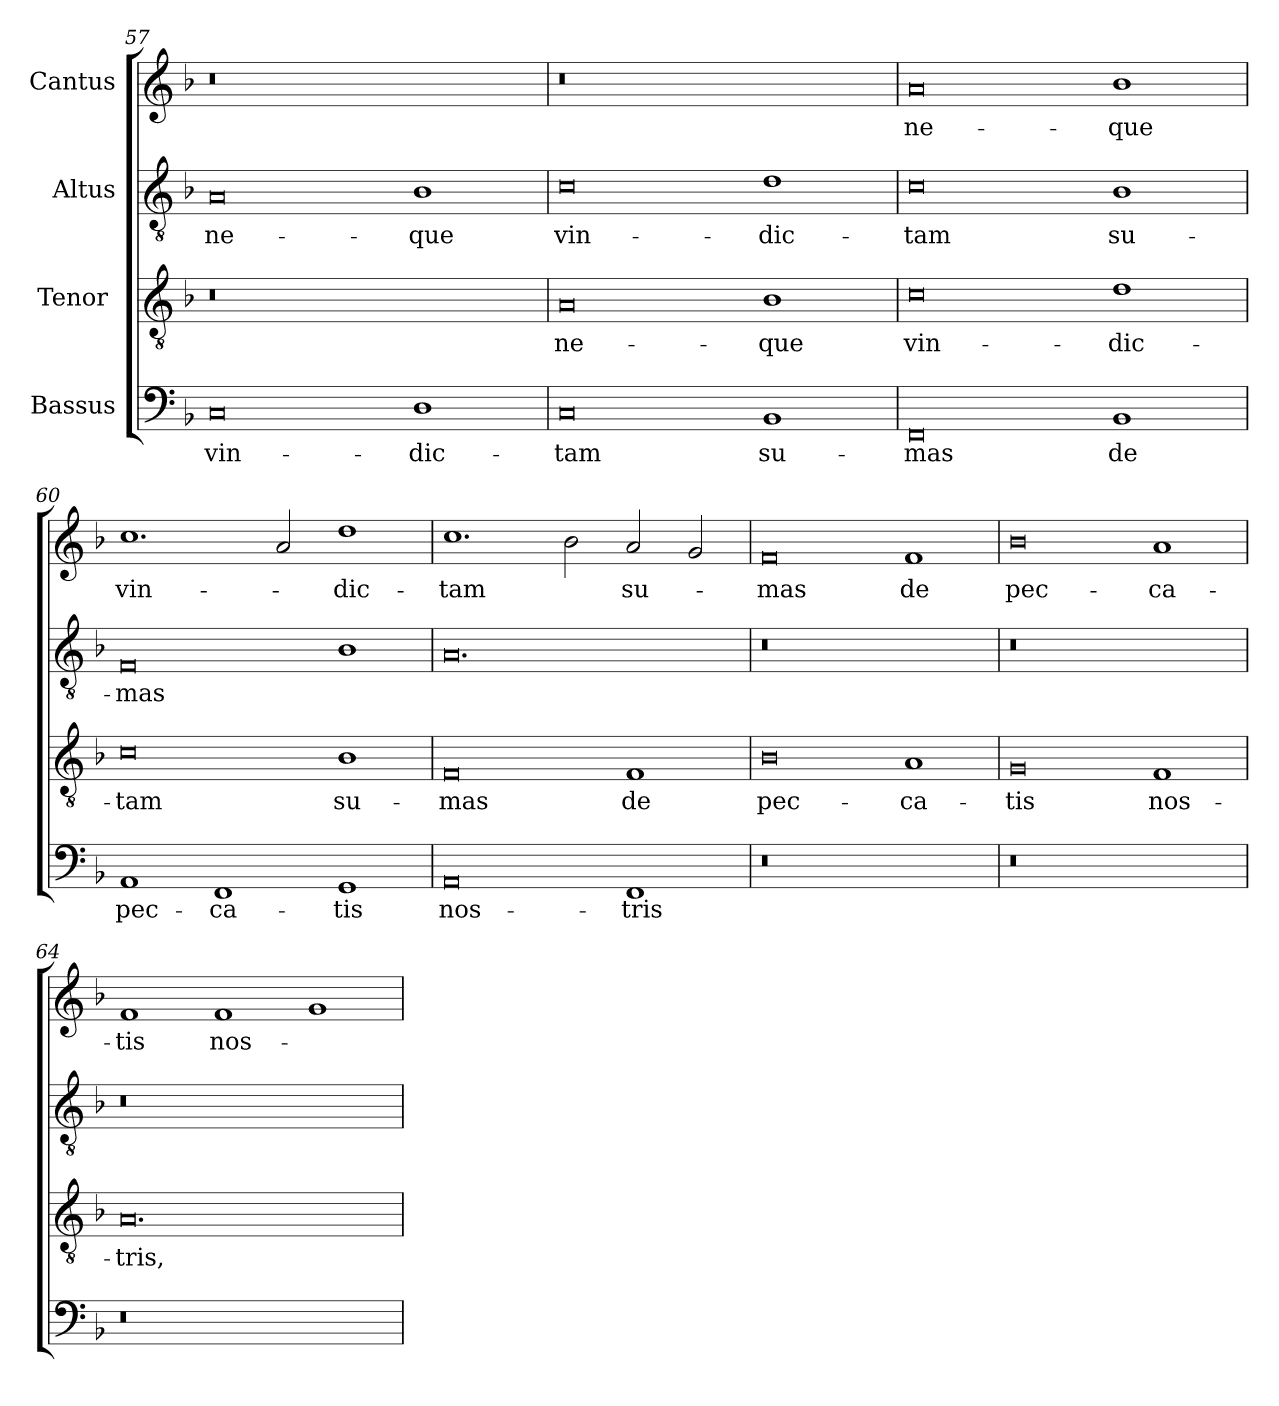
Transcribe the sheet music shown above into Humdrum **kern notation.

**kern	**text	**kern	**text	**kern	**text	**kern	**text
*part4	*part4	*part3	*part3	*part2	*part2	*part1	*part1
*staff4	*staff4	*staff3	*staff3	*staff2	*staff2	*staff1	*staff1
*I"Bassus	*	*I"Tenor 	*	*I"Altus	*	*I"Cantus	*
*clefF4	*	*clefGv2	*	*clefGv2	*	*clefG2	*
*k[b-]	*	*k[b-]	*	*k[b-]	*	*k[b-]	*
*F:	*	*F:	*	*F:	*	*F:	*
=57	=57	=57	=57	=57	=57	=57	=57
0C/	vin-	0r	.	0A/	ne-	0r	.
1D\	-dic-	1ryy	.	1B-\	-que	1ryy	.
=58	=58	=58	=58	=58	=58	=58	=58
0C/	-tam	0A/	ne-	0c\	vin-	0r	.
1BB-/	su-	1B-\	-que	1d\	-dic-	1ryy	.
=59	=59	=59	=59	=59	=59	=59	=59
0FF/	-mas	0c\	vin-	0c\	-tam	0a/	ne-
1BB-/	de	1d\	-dic-	1B-\	su-	1b-\	-que
=60	=60	=60	=60	=60	=60	=60	=60
1AA/	pec-	0c\	-tam	0F/	-mas	1.cc\	vin-
1FF/	-ca-	.	.	.	.	.	.
.	.	.	.	.	.	2a/	.
1GG/	-tis	1B-\	su-	1B-\	.	1dd\	-dic-
=61	=61	=61	=61	=61	=61	=61	=61
0AA/	nos-	0F/	-mas	0.A/	.	1.cc\	-tam
.	.	.	.	.	.	2b-\	.
1FF/	-tris	1F/	de	.	.	2a/	su-
.	.	.	.	.	.	2g/	.
!!LO:PB:g=z
=62	=62	=62	=62	=62	=62	=62	=62
0r	.	0B-\	pec-	0r	.	0f/	-mas
1ryy	.	1A/	-ca-	1ryy	.	1f/	de
=63	=63	=63	=63	=63	=63	=63	=63
0r	.	0G/	-tis	0r	.	0b-\	pec-
1ryy	.	1F/	nos-	1ryy	.	1a/	-ca-
=64	=64	=64	=64	=64	=64	=64	=64
0r	.	0.A/	-tris,	0r	.	1f/	-tis
.	.	.	.	.	.	1f/	nos-
1ryy	.	.	.	1ryy	.	1g/	.
=	=	=	=	=	=	=	=
*-	*-	*-	*-	*-	*-	*-	*-
